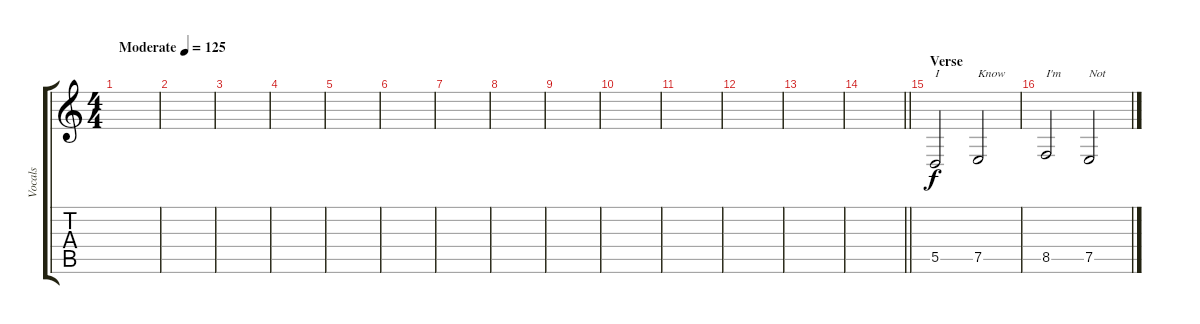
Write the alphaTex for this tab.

\track ("Vocals" "Vocals") {instrument lead1square}
\staff {score tabs}
\tuning (E4 B3 G3 D3 A2 D2) {hide}
\ts (4 4)
\tempo (125 "Moderate")
\clef g2
\ks c
|
|
|
|
|
|
|
|
|
|
|
|
|
\barLineRight lightlight
|
\section ("" "Verse")
5.5.2{txt "I"} 7.5.2{txt "Know"} |
8.5.2{txt "I'm"} 7.5.2{txt "Not"}
